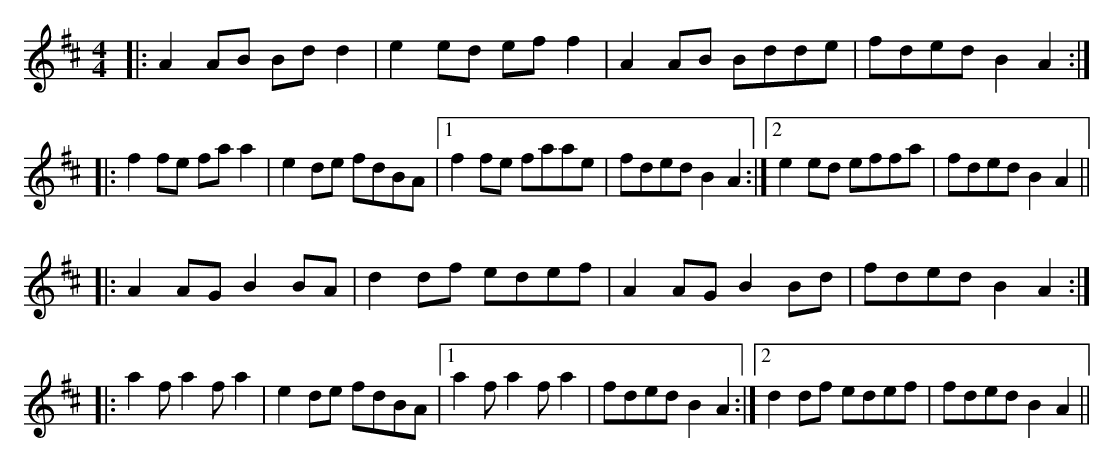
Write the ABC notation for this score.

X:1
M:4/4
K:Amix
|:A2 AB Bd d2|e2 ed ef f2|A2 AB Bdde|fded B2 A2:|
|:f2 fe fa a2|e2 de fdBA|1 f2 fe faae|fded B2 A2:|2 e2 ed effa|fded B2 A2||
|:A2AG B2BA|d2 df edef|A2AG B2Bd|fded B2 A2:|
|:a2f a2f a2|e2 de fdBA|1 a2 f a2 f a2|fded B2 A2:|2 d2 df edef|fded B2 A2||
